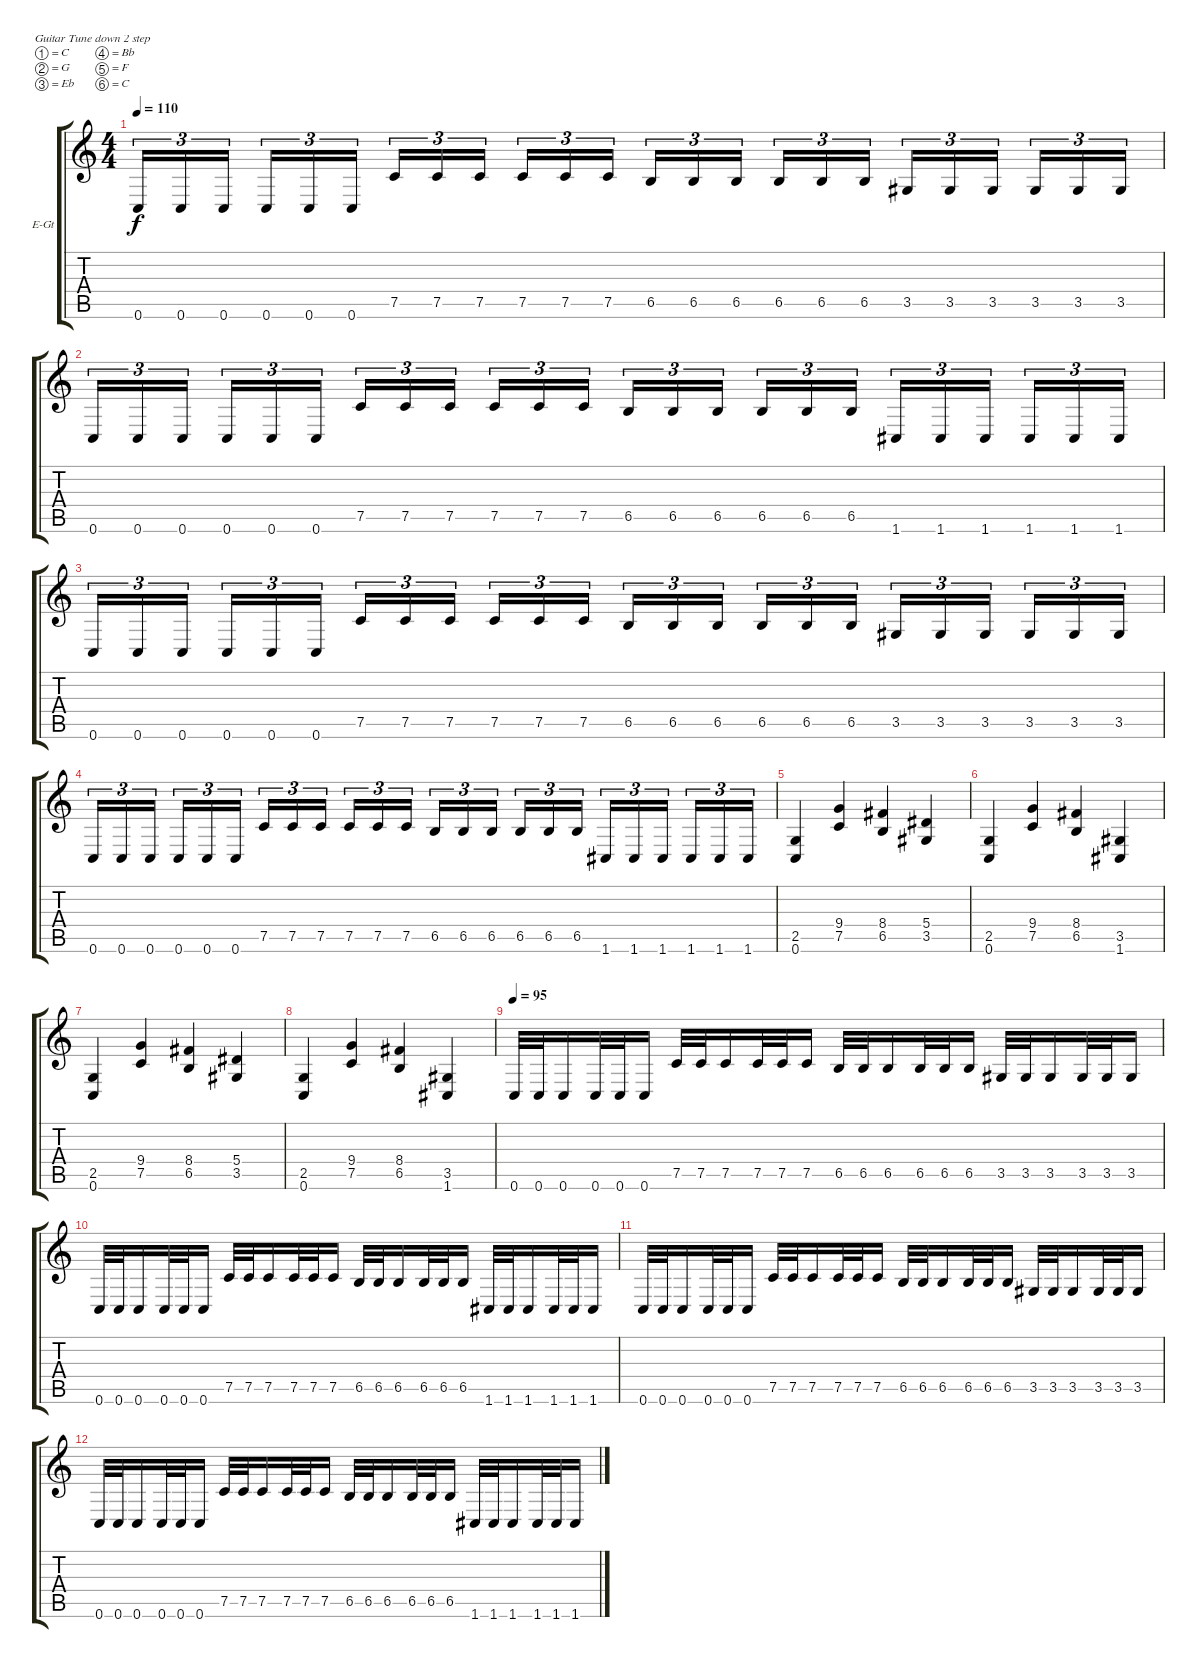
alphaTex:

\defaultSystemsLayout 4
\bracketExtendMode groupsimilarinstruments
\firstSystemTrackNameOrientation horizontal
\otherSystemsTrackNameOrientation horizontal
\track ("Electric Guitar" "E-Gt") {instrument overdrivenguitar}
\staff {score tabs}
\tuning (C4 G3 Eb3 Bb2 F2 C2)
\ts (4 4)
\tempo 110
\clef g2
\ks c
0.6.16{tu (3 2) dy f} 0.6.16{tu (3 2)} 0.6.16{tu (3 2)} 0.6.16{tu (3 2)} 0.6.16{tu (3 2)} 0.6.16{tu (3 2)} 7.5.16{tu (3 2)} 7.5.16{tu (3 2)} 7.5.16{tu (3 2)} 7.5.16{tu (3 2)} 7.5.16{tu (3 2)} 7.5.16{tu (3 2)} 6.5.16{tu (3 2)} 6.5.16{tu (3 2)} 6.5.16{tu (3 2)} 6.5.16{tu (3 2)} 6.5.16{tu (3 2)} 6.5.16{tu (3 2)} 3.5.16{tu (3 2)} 3.5.16{tu (3 2)} 3.5.16{tu (3 2)} 3.5.16{tu (3 2)} 3.5.16{tu (3 2)} 3.5.16{tu (3 2)} |
0.6.16{tu (3 2)} 0.6.16{tu (3 2)} 0.6.16{tu (3 2)} 0.6.16{tu (3 2)} 0.6.16{tu (3 2)} 0.6.16{tu (3 2)} 7.5.16{tu (3 2)} 7.5.16{tu (3 2)} 7.5.16{tu (3 2)} 7.5.16{tu (3 2)} 7.5.16{tu (3 2)} 7.5.16{tu (3 2)} 6.5.16{tu (3 2)} 6.5.16{tu (3 2)} 6.5.16{tu (3 2)} 6.5.16{tu (3 2)} 6.5.16{tu (3 2)} 6.5.16{tu (3 2)} 1.6.16{tu (3 2)} 1.6.16{tu (3 2)} 1.6.16{tu (3 2)} 1.6.16{tu (3 2)} 1.6.16{tu (3 2)} 1.6.16{tu (3 2)} |
0.6.16{tu (3 2)} 0.6.16{tu (3 2)} 0.6.16{tu (3 2)} 0.6.16{tu (3 2)} 0.6.16{tu (3 2)} 0.6.16{tu (3 2)} 7.5.16{tu (3 2)} 7.5.16{tu (3 2)} 7.5.16{tu (3 2)} 7.5.16{tu (3 2)} 7.5.16{tu (3 2)} 7.5.16{tu (3 2)} 6.5.16{tu (3 2)} 6.5.16{tu (3 2)} 6.5.16{tu (3 2)} 6.5.16{tu (3 2)} 6.5.16{tu (3 2)} 6.5.16{tu (3 2)} 3.5.16{tu (3 2)} 3.5.16{tu (3 2)} 3.5.16{tu (3 2)} 3.5.16{tu (3 2)} 3.5.16{tu (3 2)} 3.5.16{tu (3 2)} |
0.6.16{tu (3 2)} 0.6.16{tu (3 2)} 0.6.16{tu (3 2)} 0.6.16{tu (3 2)} 0.6.16{tu (3 2)} 0.6.16{tu (3 2)} 7.5.16{tu (3 2)} 7.5.16{tu (3 2)} 7.5.16{tu (3 2)} 7.5.16{tu (3 2)} 7.5.16{tu (3 2)} 7.5.16{tu (3 2)} 6.5.16{tu (3 2)} 6.5.16{tu (3 2)} 6.5.16{tu (3 2)} 6.5.16{tu (3 2)} 6.5.16{tu (3 2)} 6.5.16{tu (3 2)} 1.6.16{tu (3 2)} 1.6.16{tu (3 2)} 1.6.16{tu (3 2)} 1.6.16{tu (3 2)} 1.6.16{tu (3 2)} 1.6.16{tu (3 2)} |
(2.5 0.6).4 (9.4 7.5).4 (8.4 6.5).4 (5.4 3.5).4 |
(2.5 0.6).4 (9.4 7.5).4 (8.4 6.5).4 (3.5 1.6).4 |
(2.5 0.6).4 (9.4 7.5).4 (8.4 6.5).4 (5.4 3.5).4 |
(2.5 0.6).4 (9.4 7.5).4 (8.4 6.5).4 (3.5 1.6).4 |
\tempo 95
0.6.32 0.6.32 0.6.16 0.6.32 0.6.32 0.6.16 7.5.32 7.5.32 7.5.16 7.5.32 7.5.32 7.5.16 6.5.32 6.5.32 6.5.16 6.5.32 6.5.32 6.5.16 3.5.32 3.5.32 3.5.16 3.5.32 3.5.32 3.5.16 |
0.6.32 0.6.32 0.6.16 0.6.32 0.6.32 0.6.16 7.5.32 7.5.32 7.5.16 7.5.32 7.5.32 7.5.16 6.5.32 6.5.32 6.5.16 6.5.32 6.5.32 6.5.16 1.6.32 1.6.32 1.6.16 1.6.32 1.6.32 1.6.16 |
0.6.32 0.6.32 0.6.16 0.6.32 0.6.32 0.6.16 7.5.32 7.5.32 7.5.16 7.5.32 7.5.32 7.5.16 6.5.32 6.5.32 6.5.16 6.5.32 6.5.32 6.5.16 3.5.32 3.5.32 3.5.16 3.5.32 3.5.32 3.5.16 |
0.6.32 0.6.32 0.6.16 0.6.32 0.6.32 0.6.16 7.5.32 7.5.32 7.5.16 7.5.32 7.5.32 7.5.16 6.5.32 6.5.32 6.5.16 6.5.32 6.5.32 6.5.16 1.6.32 1.6.32 1.6.16 1.6.32 1.6.32 1.6.16
